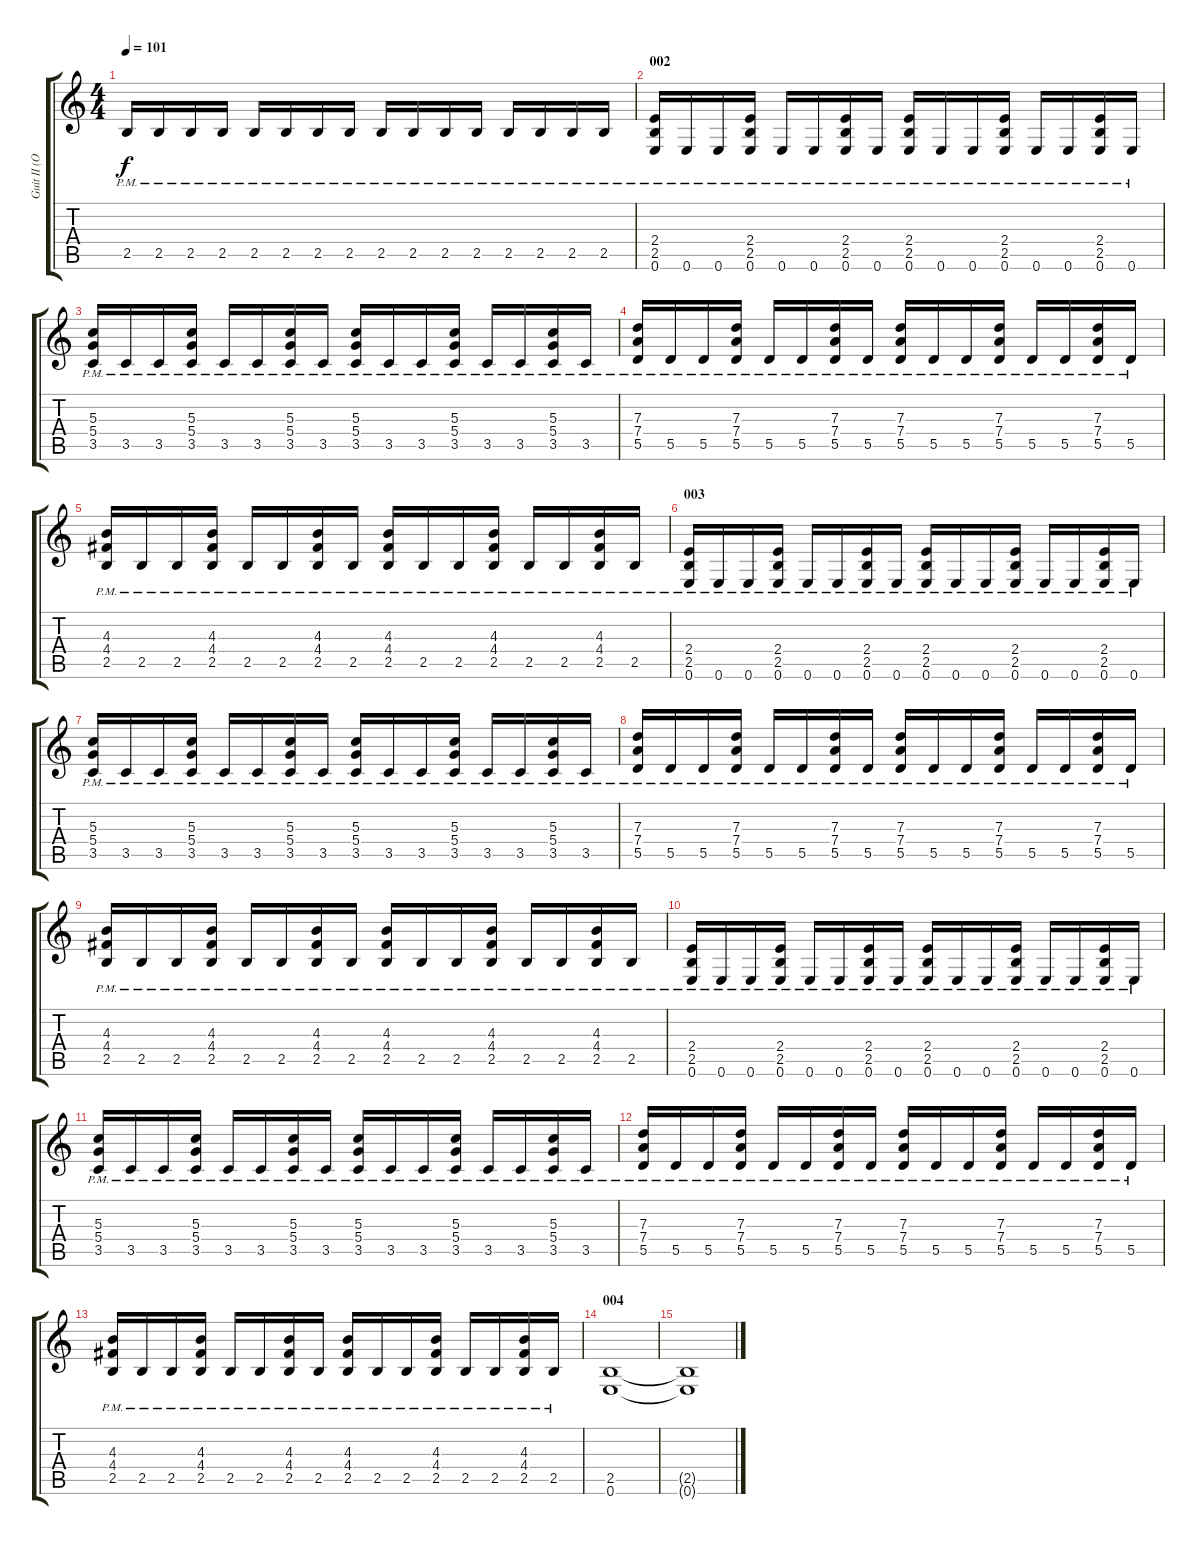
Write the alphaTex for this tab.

\track ("Guit II (Ovr)" "Guit II (O") {instrument overdrivenguitar}
\staff {score tabs}
\tuning (E4 B3 G3 D3 A2 E2) {hide}
\ts (4 4)
\tempo 101
\clef g2
\ks c
2.5{pm}.16{dy f} 2.5{pm}.16 2.5{pm}.16 2.5{pm}.16 2.5{pm}.16 2.5{pm}.16 2.5{pm}.16 2.5{pm}.16 2.5{pm}.16 2.5{pm}.16 2.5{pm}.16 2.5{pm}.16 2.5{pm}.16 2.5{pm}.16 2.5{pm}.16 2.5{pm}.16 |
\section ("" "002")
(2.4{pm} 2.5{pm} 0.6{pm}).16 0.6{pm}.16 0.6{pm}.16 (2.4{pm} 2.5{pm} 0.6{pm}).16 0.6{pm}.16 0.6{pm}.16 (2.4{pm} 2.5{pm} 0.6{pm}).16 0.6{pm}.16 (2.4{pm} 2.5{pm} 0.6{pm}).16 0.6{pm}.16 0.6{pm}.16 (2.4{pm} 2.5{pm} 0.6{pm}).16 0.6{pm}.16 0.6{pm}.16 (2.4{pm} 2.5{pm} 0.6{pm}).16 0.6{pm}.16 |
(5.3{pm} 5.4{pm} 3.5{pm}).16 3.5{pm}.16 3.5{pm}.16 (5.3{pm} 5.4{pm} 3.5{pm}).16 3.5{pm}.16 3.5{pm}.16 (5.3{pm} 5.4{pm} 3.5{pm}).16 3.5{pm}.16 (5.3{pm} 5.4{pm} 3.5{pm}).16 3.5{pm}.16 3.5{pm}.16 (5.3{pm} 5.4{pm} 3.5{pm}).16 3.5{pm}.16 3.5{pm}.16 (5.3{pm} 5.4{pm} 3.5{pm}).16 3.5{pm}.16 |
(7.3{pm} 7.4{pm} 5.5{pm}).16 5.5{pm}.16 5.5{pm}.16 (7.3{pm} 7.4{pm} 5.5{pm}).16 5.5{pm}.16 5.5{pm}.16 (7.3{pm} 7.4{pm} 5.5{pm}).16 5.5{pm}.16 (7.3{pm} 7.4{pm} 5.5{pm}).16 5.5{pm}.16 5.5{pm}.16 (7.3{pm} 7.4{pm} 5.5{pm}).16 5.5{pm}.16 5.5{pm}.16 (7.3{pm} 7.4{pm} 5.5{pm}).16 5.5{pm}.16 |
(4.3{pm} 4.4{pm} 2.5{pm}).16 2.5{pm}.16 2.5{pm}.16 (4.3{pm} 4.4{pm} 2.5{pm}).16 2.5{pm}.16 2.5{pm}.16 (4.3{pm} 4.4{pm} 2.5{pm}).16 2.5{pm}.16 (4.3{pm} 4.4{pm} 2.5{pm}).16 2.5{pm}.16 2.5{pm}.16 (4.3{pm} 4.4{pm} 2.5{pm}).16 2.5{pm}.16 2.5{pm}.16 (4.3{pm} 4.4{pm} 2.5{pm}).16 2.5{pm}.16 |
\section ("" "003")
(2.4{pm} 2.5{pm} 0.6{pm}).16 0.6{pm}.16 0.6{pm}.16 (2.4{pm} 2.5{pm} 0.6{pm}).16 0.6{pm}.16 0.6{pm}.16 (2.4{pm} 2.5{pm} 0.6{pm}).16 0.6{pm}.16 (2.4{pm} 2.5{pm} 0.6{pm}).16 0.6{pm}.16 0.6{pm}.16 (2.4{pm} 2.5{pm} 0.6{pm}).16 0.6{pm}.16 0.6{pm}.16 (2.4{pm} 2.5{pm} 0.6{pm}).16 0.6{pm}.16 |
(5.3{pm} 5.4{pm} 3.5{pm}).16 3.5{pm}.16 3.5{pm}.16 (5.3{pm} 5.4{pm} 3.5{pm}).16 3.5{pm}.16 3.5{pm}.16 (5.3{pm} 5.4{pm} 3.5{pm}).16 3.5{pm}.16 (5.3{pm} 5.4{pm} 3.5{pm}).16 3.5{pm}.16 3.5{pm}.16 (5.3{pm} 5.4{pm} 3.5{pm}).16 3.5{pm}.16 3.5{pm}.16 (5.3{pm} 5.4{pm} 3.5{pm}).16 3.5{pm}.16 |
(7.3{pm} 7.4{pm} 5.5{pm}).16 5.5{pm}.16 5.5{pm}.16 (7.3{pm} 7.4{pm} 5.5{pm}).16 5.5{pm}.16 5.5{pm}.16 (7.3{pm} 7.4{pm} 5.5{pm}).16 5.5{pm}.16 (7.3{pm} 7.4{pm} 5.5{pm}).16 5.5{pm}.16 5.5{pm}.16 (7.3{pm} 7.4{pm} 5.5{pm}).16 5.5{pm}.16 5.5{pm}.16 (7.3{pm} 7.4{pm} 5.5{pm}).16 5.5{pm}.16 |
(4.3{pm} 4.4{pm} 2.5{pm}).16 2.5{pm}.16 2.5{pm}.16 (4.3{pm} 4.4{pm} 2.5{pm}).16 2.5{pm}.16 2.5{pm}.16 (4.3{pm} 4.4{pm} 2.5{pm}).16 2.5{pm}.16 (4.3{pm} 4.4{pm} 2.5{pm}).16 2.5{pm}.16 2.5{pm}.16 (4.3{pm} 4.4{pm} 2.5{pm}).16 2.5{pm}.16 2.5{pm}.16 (4.3{pm} 4.4{pm} 2.5{pm}).16 2.5{pm}.16 |
(2.4{pm} 2.5{pm} 0.6{pm}).16 0.6{pm}.16 0.6{pm}.16 (2.4{pm} 2.5{pm} 0.6{pm}).16 0.6{pm}.16 0.6{pm}.16 (2.4{pm} 2.5{pm} 0.6{pm}).16 0.6{pm}.16 (2.4{pm} 2.5{pm} 0.6{pm}).16 0.6{pm}.16 0.6{pm}.16 (2.4{pm} 2.5{pm} 0.6{pm}).16 0.6{pm}.16 0.6{pm}.16 (2.4{pm} 2.5{pm} 0.6{pm}).16 0.6{pm}.16 |
(5.3{pm} 5.4{pm} 3.5{pm}).16 3.5{pm}.16 3.5{pm}.16 (5.3{pm} 5.4{pm} 3.5{pm}).16 3.5{pm}.16 3.5{pm}.16 (5.3{pm} 5.4{pm} 3.5{pm}).16 3.5{pm}.16 (5.3{pm} 5.4{pm} 3.5{pm}).16 3.5{pm}.16 3.5{pm}.16 (5.3{pm} 5.4{pm} 3.5{pm}).16 3.5{pm}.16 3.5{pm}.16 (5.3{pm} 5.4{pm} 3.5{pm}).16 3.5{pm}.16 |
(7.3{pm} 7.4{pm} 5.5{pm}).16 5.5{pm}.16 5.5{pm}.16 (7.3{pm} 7.4{pm} 5.5{pm}).16 5.5{pm}.16 5.5{pm}.16 (7.3{pm} 7.4{pm} 5.5{pm}).16 5.5{pm}.16 (7.3{pm} 7.4{pm} 5.5{pm}).16 5.5{pm}.16 5.5{pm}.16 (7.3{pm} 7.4{pm} 5.5{pm}).16 5.5{pm}.16 5.5{pm}.16 (7.3{pm} 7.4{pm} 5.5{pm}).16 5.5{pm}.16 |
(4.3{pm} 4.4{pm} 2.5{pm}).16 2.5{pm}.16 2.5{pm}.16 (4.3{pm} 4.4{pm} 2.5{pm}).16 2.5{pm}.16 2.5{pm}.16 (4.3{pm} 4.4{pm} 2.5{pm}).16 2.5{pm}.16 (4.3{pm} 4.4{pm} 2.5{pm}).16 2.5{pm}.16 2.5{pm}.16 (4.3{pm} 4.4{pm} 2.5{pm}).16 2.5{pm}.16 2.5{pm}.16 (4.3{pm} 4.4{pm} 2.5{pm}).16 2.5{pm}.16 |
\section ("" "004")
(2.5 0.6).1{volume 0} |
(2.5{t} 0.6{t}).1
